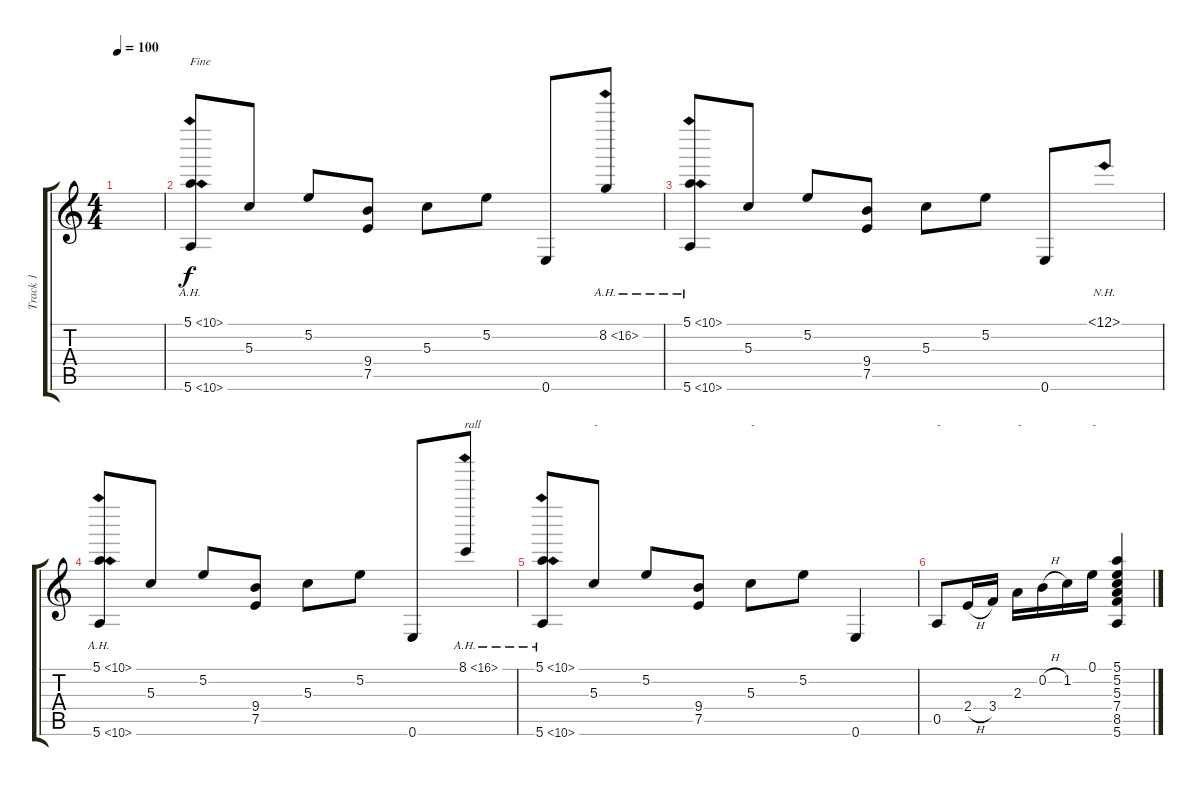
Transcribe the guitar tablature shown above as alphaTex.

\track ("Track 1" "Track 1") {instrument acousticguitarnylon}
\staff {score tabs}
\tuning (E4 B3 G3 D3 A2 E2) {hide}
\ts (4 4)
\tempo 100
\clef g2
\ks c
|
(5.1{ah 5} 5.6{ah 5}).8{txt "Fine"} 5.3.8 5.2.8 (9.4 7.5).8 5.3.8 5.2.8 0.6.8 8.2{ah 8}.8 |
(5.1{ah 5} 5.6{ah 5}).8 5.3.8 5.2.8 (9.4 7.5).8 5.3.8 5.2.8 0.6.8 12.1{nh}.8 |
(5.1{ah 5} 5.6{ah 5}).8 5.3.8 5.2.8 (9.4 7.5).8 5.3.8 5.2.8 0.6.8 8.1{ah 8}.8{txt "rall"} |
(5.1{ah 5} 5.6{ah 5}).8 5.3.8{txt "-"} 5.2.8 (9.4 7.5).8 5.3.8{txt "-"} 5.2.8 0.6.4 |
0.5.8{txt "-"} 2.4{h}.16 3.4.16 2.3.16{txt "-"} 0.2{h}.16 1.2.16 0.1.16{txt "-"} (5.1 5.2 5.3 7.4 8.5 5.6).4
